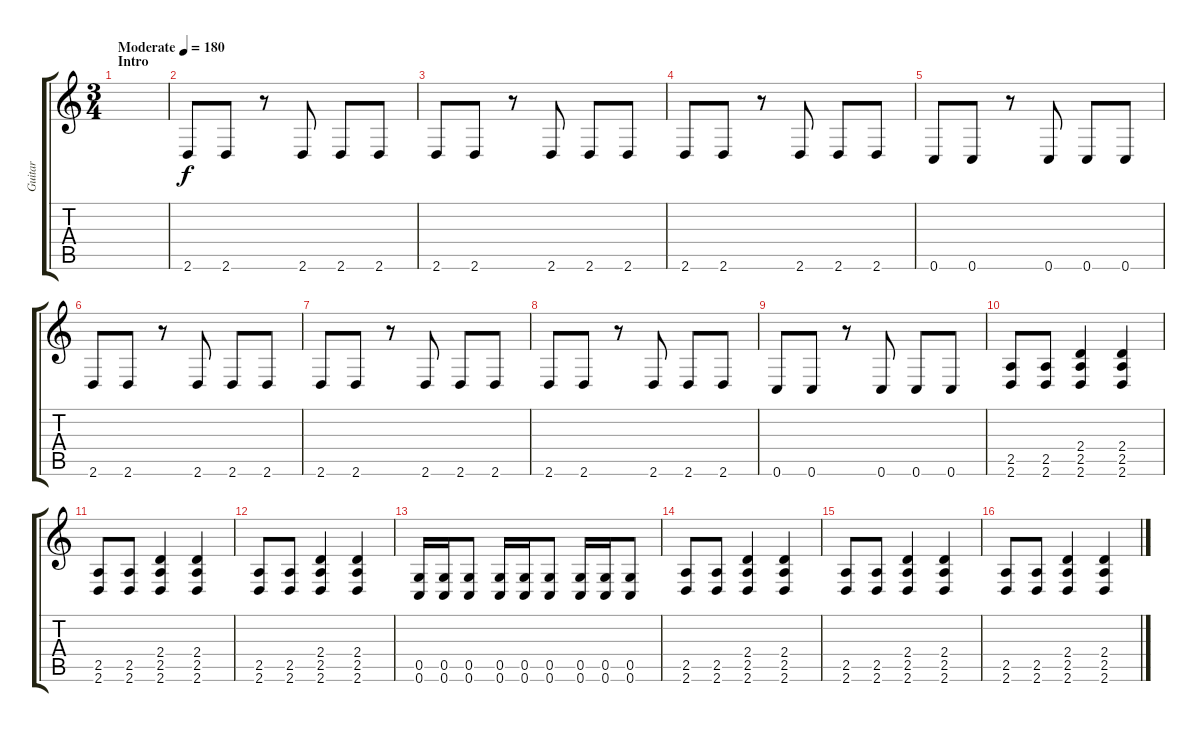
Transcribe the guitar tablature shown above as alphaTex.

\track ("Guitar" "Guitar") {instrument distortionguitar}
\staff {score tabs}
\tuning (D4 A3 F3 C3 G2 C2) {hide}
\ts (3 4)
\section ("" "Intro")
\tempo (180 "Moderate")
\clef g2
\ks c
|
2.6.8 2.6.8 r.8 2.6.8 2.6.8 2.6.8 |
2.6.8 2.6.8 r.8 2.6.8 2.6.8 2.6.8 |
2.6.8 2.6.8 r.8 2.6.8 2.6.8 2.6.8 |
0.6.8 0.6.8 r.8 0.6.8 0.6.8 0.6.8 |
2.6.8 2.6.8 r.8 2.6.8 2.6.8 2.6.8 |
2.6.8 2.6.8 r.8 2.6.8 2.6.8 2.6.8 |
2.6.8 2.6.8 r.8 2.6.8 2.6.8 2.6.8 |
0.6.8 0.6.8 r.8 0.6.8 0.6.8 0.6.8 |
(2.5 2.6).8{dy f} (2.5 2.6).8 (2.4 2.5 2.6).4 (2.4 2.5 2.6).4 |
(2.5 2.6).8 (2.5 2.6).8 (2.4 2.5 2.6).4 (2.4 2.5 2.6).4 |
(2.5 2.6).8 (2.5 2.6).8 (2.4 2.5 2.6).4 (2.4 2.5 2.6).4 |
(0.5 0.6).16 (0.5 0.6).16 (0.5 0.6).8 (0.5 0.6).16 (0.5 0.6).16 (0.5 0.6).8 (0.5 0.6).16 (0.5 0.6).16 (0.5 0.6).8 |
(2.5 2.6).8 (2.5 2.6).8 (2.4 2.5 2.6).4 (2.4 2.5 2.6).4 |
(2.5 2.6).8 (2.5 2.6).8 (2.4 2.5 2.6).4 (2.4 2.5 2.6).4 |
(2.5 2.6).8 (2.5 2.6).8 (2.4 2.5 2.6).4 (2.4 2.5 2.6).4
